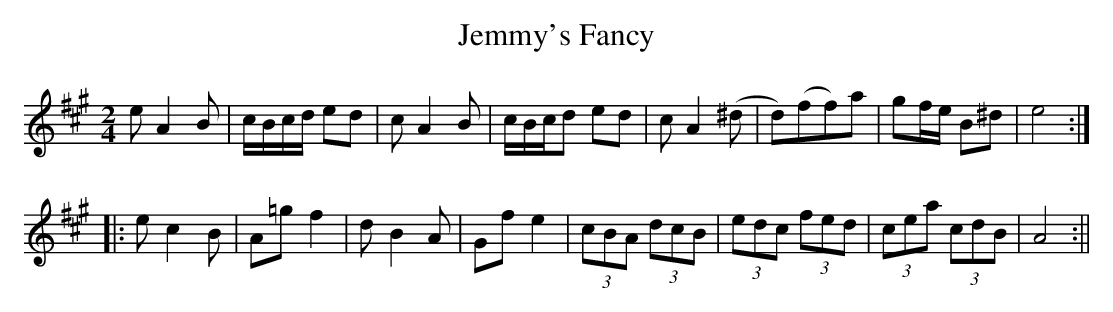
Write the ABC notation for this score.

X:1
T:Jemmy's Fancy
M:2/4
L:1/8
K:A
e A2 B|c/B/c/d/ ed|c A2 B|c/B/c/d ed|c A2 (^d|d)(ff)a|gf/e/ B^d|e4:|
|:e c2 B|A=g f2|d B2 A|Gf e2|(3cBA (3dcB|(3edc (3fed|(3cea (3cdB|A4:||
